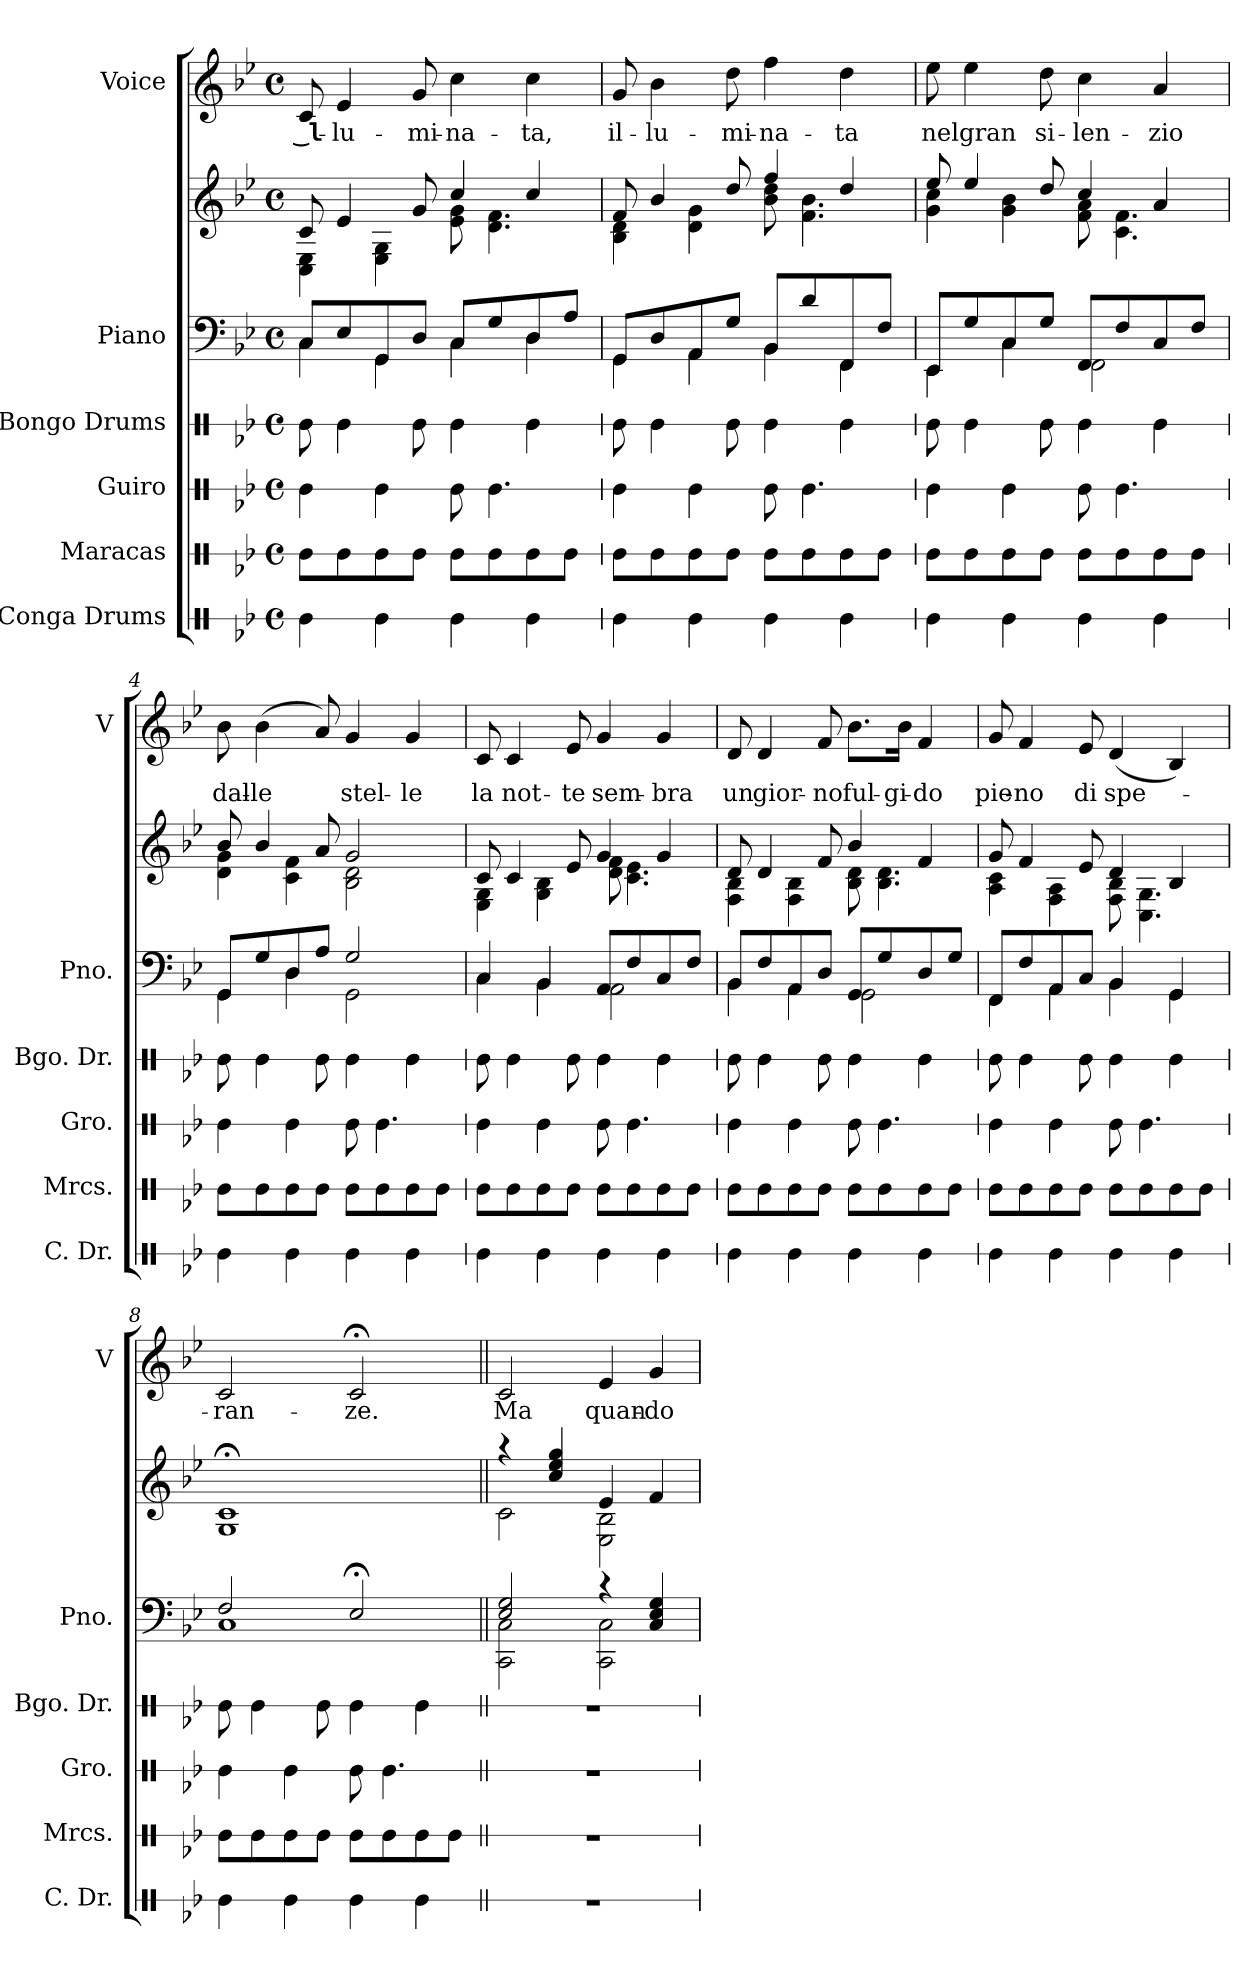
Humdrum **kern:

**kern	**kern	**kern	**kern	**kern	**kern	**kern	**text
*part6	*part5	*part4	*part3	*part2	*part2	*part1	*part1
*staff7	*staff6	*staff5	*staff4	*staff3	*staff2	*staff1	*staff1
*I"Conga Drums	*I"Maracas	*I"Guiro	*I"Bongo Drums	*I"Piano	*	*I"Voice	*
*I'C. Dr.	*I'Mrcs.	*I'Gro.	*I'Bgo. Dr.	*I'Pno.	*	*I'V	*
*stria1	*stria1	*stria1	*stria1	*	*	*	*
*clefX	*clefX	*clefX	*clefX	*clefF4	*clefG2	*clefG2	*
*k[b-e-]	*k[b-e-]	*k[b-e-]	*k[b-e-]	*k[b-e-]	*k[b-e-]	*k[b-e-]	*
*B-:	*B-:	*B-:	*B-:	*B-:	*B-:	*B-:	*
*M4/4	*M4/4	*M4/4	*M4/4	*M4/4	*M4/4	*M4/4	*
*met(c)	*met(c)	*met(c)	*met(c)	*met(c)	*met(c)	*met(c)	*
=1	=1	=1	=1	=1	=1	=1	=1
*	*	*	*	*^	*^	*	*
!	!	!	!	!	!	!	!	!	!LO:LY:b
4Re\	8Re\L	4Re\	8Re\	8C/L	4C\	8c/	4C\ 4E-\	8c/	‿l-
!	!	!	!	!	!	!	!	!	!LO:LY:b
.	8Re\	.	4Re\	8E-/	.	4e-/	.	4e-/	-lu-
4Re\	8Re\	4Re\	.	8GG/	4GG\	.	4E-\ 4G\	.	.
!	!	!	!	!	!	!	!	!	!LO:LY:b
.	8Re\J	.	8Re\	8D/J	.	8g/	.	8g/	-mi-
!	!	!	!	!	!	!	!	!	!LO:LY:b
4Re\	8Re\L	8Re\	4Re\	8C/L	4C\	4cc/	8e-\ 8g\	4cc\	-na-
.	8Re\	4.Re\	.	8G/	.	.	4.d\ 4.f\	.	.
!	!	!	!	!	!	!	!	!	!LO:LY:b
4Re\	8Re\	.	4Re\	8D/	4D\	4cc/	.	4cc\	-ta,
.	8Re\J	.	.	8A/J	.	.	.	.	.
=2	=2	=2	=2	=2	=2	=2	=2	=2	=2
!	!	!	!	!	!	!	!	!	!LO:LY:b
4Re\	8Re\L	4Re\	8Re\	8GG/L	4GG\	8f/	4B-\ 4d\	8g/	il-
!	!	!	!	!	!	!	!	!	!LO:LY:b
.	8Re\	.	4Re\	8D/	.	4b-/	.	4b-\	-lu-
4Re\	8Re\	4Re\	.	8AA/	4AA\	.	4d\ 4g\	.	.
!	!	!	!	!	!	!	!	!	!LO:LY:b
.	8Re\J	.	8Re\	8G/J	.	8dd/	.	8dd\	-mi-
!	!	!	!	!	!	!	!	!	!LO:LY:b
4Re\	8Re\L	8Re\	4Re\	8BB-/L	4BB-\	4ff/	8b-\ 8dd\	4ff\	-na-
.	8Re\	4.Re\	.	8d/	.	.	4.f\ 4.b-\	.	.
!	!	!	!	!	!	!	!	!	!LO:LY:b
4Re\	8Re\	.	4Re\	8FF/	4FF\	4dd/	.	4dd\	-ta
.	8Re\J	.	.	8F/J	.	.	.	.	.
=3	=3	=3	=3	=3	=3	=3	=3	=3	=3
!	!	!	!	!	!	!	!	!	!LO:LY:b
4Re\	8Re\L	4Re\	8Re\	8EE-/L	4EE-\	8ee-/	4g\ 4cc\	8ee-\	nel
!	!	!	!	!	!	!	!	!	!LO:LY:b
.	8Re\	.	4Re\	8G/	.	4ee-/	.	4ee-\	gran
4Re\	8Re\	4Re\	.	8C/	4C\	.	4g\ 4b-\	.	.
!	!	!	!	!	!	!	!	!	!LO:LY:b
.	8Re\J	.	8Re\	8G/J	.	8dd/	.	8dd\	si-
!	!	!	!	!	!	!	!	!	!LO:LY:b
4Re\	8Re\L	8Re\	4Re\	8FF/L	2FF\	4cc/	8f\ 8a\	4cc\	-len-
.	8Re\	4.Re\	.	8F/	.	.	4.c\ 4.f\	.	.
!	!	!	!	!	!	!	!	!	!LO:LY:b
4Re\	8Re\	.	4Re\	8C/	.	4a/	.	4a/	-zio
.	8Re\J	.	.	8F/J	.	.	.	.	.
!!LO:PB:g=z
=4	=4	=4	=4	=4	=4	=4	=4	=4	=4
!	!	!	!	!	!	!	!	!	!LO:LY:b
4Re\	8Re\L	4Re\	8Re\	8GG/L	4GG\	8b-/	4d\ 4g\	8b-\	dal-
!	!	!	!	!	!	!	!	!	!LO:LY:b
.	8Re\	.	4Re\	8G/	.	4b-/	.	(>4b-\	-le
4Re\	8Re\	4Re\	.	8D/	4D\	.	4c\ 4f\	.	.
.	8Re\J	.	8Re\	8A/J	.	8a/	.	8a/)	.
!	!	!	!	!	!	!	!	!	!LO:LY:b
4Re\	8Re\L	8Re\	4Re\	2G/	2GG\	2g/	2B-\ 2d\	4g/	stel-
.	8Re\	4.Re\	.	.	.	.	.	.	.
!	!	!	!	!	!	!	!	!	!LO:LY:b
4Re\	8Re\	.	4Re\	.	.	.	.	4g/	-le
.	8Re\J	.	.	.	.	.	.	.	.
=5	=5	=5	=5	=5	=5	=5	=5	=5	=5
!	!	!	!	!	!	!	!	!	!LO:LY:b
4Re\	8Re\L	4Re\	8Re\	4C/	4C\	8c/	4E-\ 4G\	8c/	la
!	!	!	!	!	!	!	!	!	!LO:LY:b
.	8Re\	.	4Re\	.	.	4c/	.	4c/	not-
4Re\	8Re\	4Re\	.	4BB-/	4BB-\	.	4G\ 4B-\	.	.
!	!	!	!	!	!	!	!	!	!LO:LY:b
.	8Re\J	.	8Re\	.	.	8e-/	.	8e-/	-te
!	!	!	!	!	!	!	!	!	!LO:LY:b
4Re\	8Re\L	8Re\	4Re\	8AA/L	2AA\	4g/	8d\ 8f\	4g/	sem-
.	8Re\	4.Re\	.	8F/	.	.	4.c\ 4.e-\	.	.
!	!	!	!	!	!	!	!	!	!LO:LY:b
4Re\	8Re\	.	4Re\	8C/	.	4g/	.	4g/	-bra
.	8Re\J	.	.	8F/J	.	.	.	.	.
=6	=6	=6	=6	=6	=6	=6	=6	=6	=6
!	!	!	!	!	!	!	!	!	!LO:LY:b
4Re\	8Re\L	4Re\	8Re\	8BB-/L	4BB-\	8d/	4F\ 4B-\	8d/	un
!	!	!	!	!	!	!	!	!	!LO:LY:b
.	8Re\	.	4Re\	8F/	.	4d/	.	4d/	gior-
4Re\	8Re\	4Re\	.	8AA/	4AA\	.	4F\ 4B-\	.	.
!	!	!	!	!	!	!	!	!	!LO:LY:b
.	8Re\J	.	8Re\	8D/J	.	8f/	.	8f/	-no
!	!	!	!	!	!	!	!	!	!LO:LY:b
4Re\	8Re\L	8Re\	4Re\	8GG/L	2GG\	4b-/	8B-\ 8d\	8.b-\L	ful-
.	8Re\	4.Re\	.	8G/	.	.	4.B-\ 4.d\	.	.
!	!	!	!	!	!	!	!	!	!LO:LY:b
.	.	.	.	.	.	.	.	16b-\Jk	-gi-
!	!	!	!	!	!	!	!	!	!LO:LY:b
4Re\	8Re\	.	4Re\	8D/	.	4f/	.	4f/	-do
.	8Re\J	.	.	8G/J	.	.	.	.	.
=7	=7	=7	=7	=7	=7	=7	=7	=7	=7
!	!	!	!	!	!	!	!	!	!LO:LY:b
4Re\	8Re\L	4Re\	8Re\	8FF/L	4FF\	8g/	4A\ 4c\	8g/	pie-
!	!	!	!	!	!	!	!	!	!LO:LY:b
.	8Re\	.	4Re\	8F/	.	4f/	.	4f/	-no
4Re\	8Re\	4Re\	.	8AA/	4AA\	.	4F\ 4A\	.	.
!	!	!	!	!	!	!	!	!	!LO:LY:b
.	8Re\J	.	8Re\	8C/J	.	8e-/	.	8e-/	di
!	!	!	!	!	!	!	!	!	!LO:LY:b
4Re\	8Re\L	8Re\	4Re\	4BB-/	4BB-\	4d/	8F\ 8B-\	(<4d/	spe-
.	8Re\	4.Re\	.	.	.	.	4.C\ 4.G\	.	.
4Re\	8Re\	.	4Re\	4GG/	4GG\	4B-/	.	4B-/)	.
.	8Re\J	.	.	.	.	.	.	.	.
!!LO:PB:g=z
=8	=8	=8	=8	=8	=8	=8	=8	=8	=8
!	!	!	!	!	!	!	!	!	!LO:LY:b
4Re\	8Re\L	4Re\	8Re\	2F/	1C	1c;<	1G	2c/	-ran-
.	8Re\	.	4Re\	.	.	.	.	.	.
4Re\	8Re\	4Re\	.	.	.	.	.	.	.
.	8Re\J	.	8Re\	.	.	.	.	.	.
!	!	!	!	!	!	!	!	!	!LO:LY:b
4Re\	8Re\L	8Re\	4Re\	2E-;</	.	.	.	2c;</	-ze.
.	8Re\	4.Re\	.	.	.	.	.	.	.
4Re\	8Re\	.	4Re\	.	.	.	.	.	.
.	8Re\J	.	.	.	.	.	.	.	.
=9||	=9||	=9||	=9||	=9||	=9||	=9||	=9||	=9||	=9||
!	!	!	!	!	!	!	!	!	!LO:LY:b
1r	1r	1r	1r	2E-/ 2G/	2CC\ 2C\	4raa	2c\	2c/	Ma
.	.	.	.	.	.	4cc/ 4ee-/ 4gg/	.	.	.
!	!	!	!	!	!	!	!	!	!LO:LY:b
.	.	.	.	4rc	2CC\ 2C\	4e-/	2E-\ 2B-\	4e-/	quan-
!	!	!	!	!	!	!	!	!	!LO:LY:b
.	.	.	.	4C/ 4E-/ 4G/	.	4f/	.	4g/	-do
*	*	*	*	*v	*v	*	*	*	*
*	*	*	*	*	*v	*v	*	*
=	=	=	=	=	=	=	=
*-	*-	*-	*-	*-	*-	*-	*-
